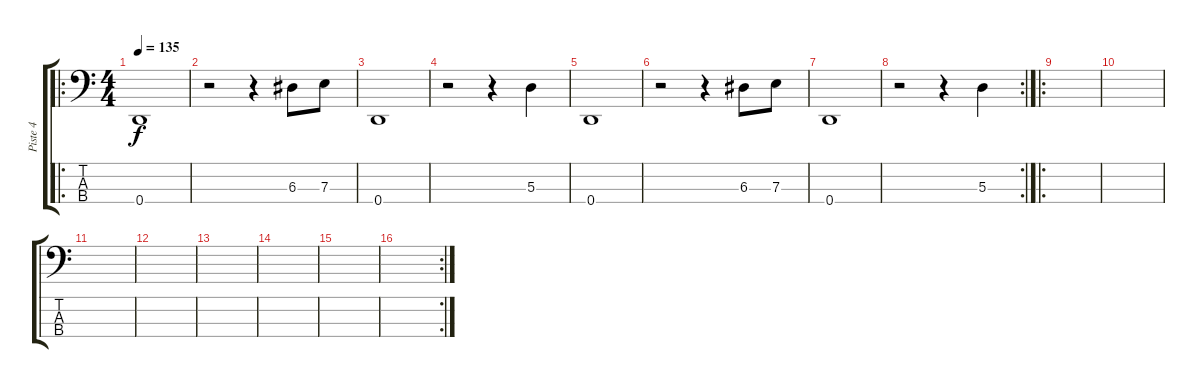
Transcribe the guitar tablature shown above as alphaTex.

\track ("Piste 4" "Piste 4") {instrument electricbasspick}
\staff {score tabs}
\tuning (G2 D2 A1 D1) {hide}
\ro
\ts (4 4)
\tempo 135
\clef f4
\ks c
0.4.1{dy f instrument electricbasspick} |
r.2 r.4 6.3.8 7.3.8 |
0.4.1 |
r.2 r.4 5.3.4 |
0.4.1 |
r.2 r.4 6.3.8 7.3.8 |
0.4.1 |
\rc 2
r.2 r.4 5.3.4 |
\ro
|
|
|
|
|
|
|
\rc 2
